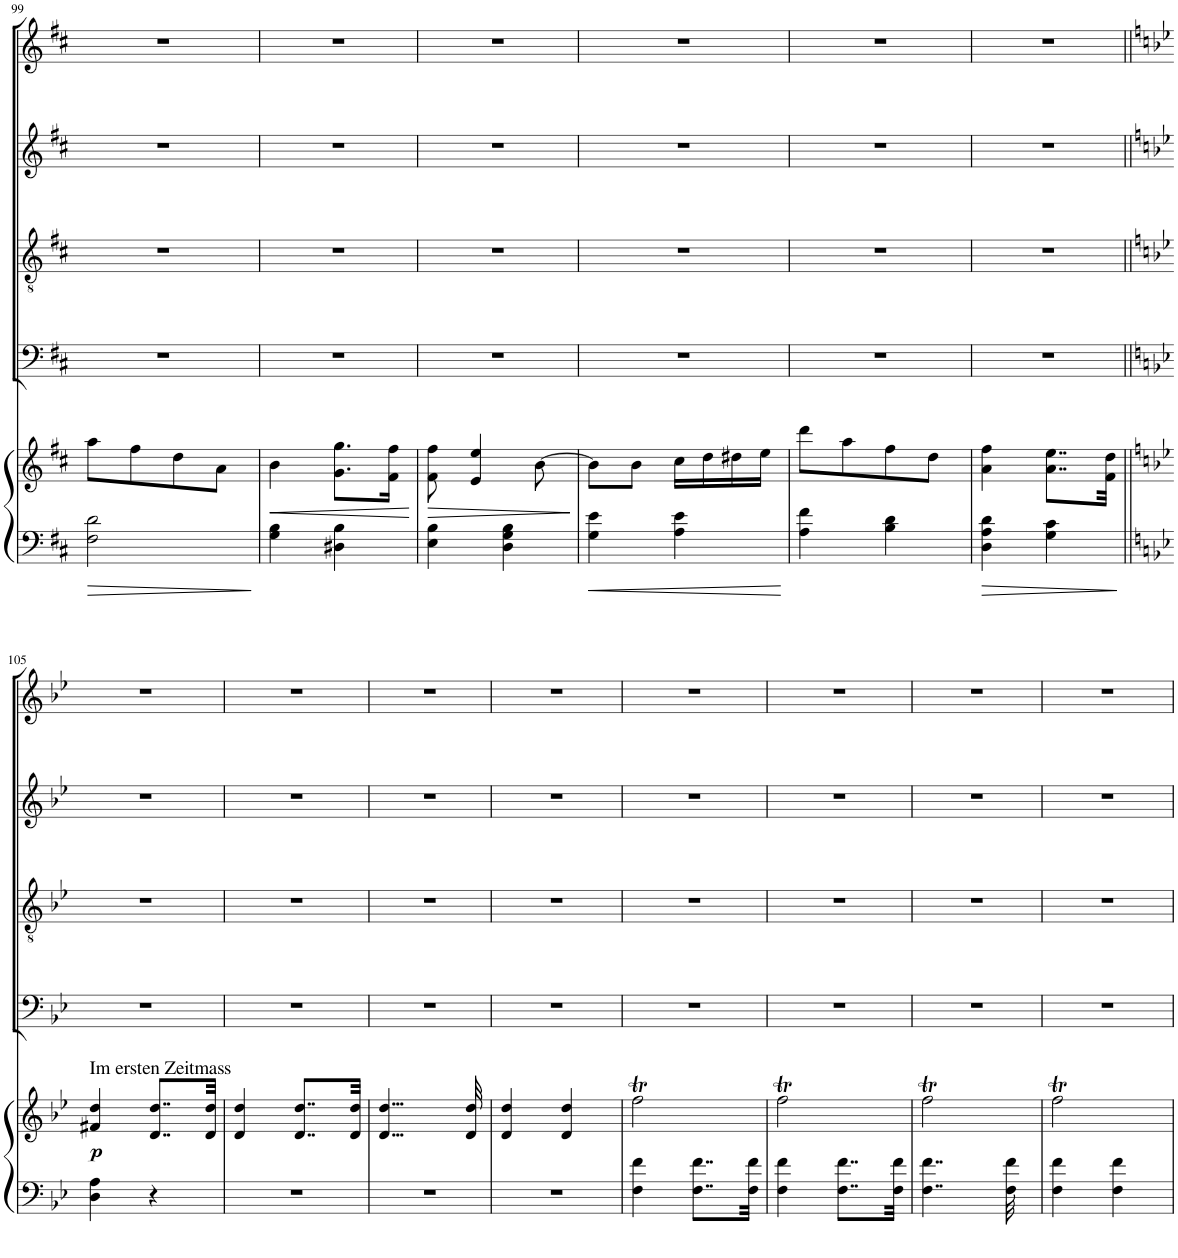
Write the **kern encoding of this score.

**kern	**kern	**dynam	**kern	**kern	**kern	**kern
*part5	*part5	*part5	*part4	*part3	*part2	*part1
*staff6	*staff5	*staff5/6	*staff4	*staff3	*staff2	*staff1
*I"Piano	*	*	*I"Bass	*I"Tenor	*I"Alto	*I"Soprano
!!LO:PB:g=z
*clefF4	*clefG2	*	*clefF4	*clefGv2	*clefG2	*clefG2
*	*	*	*Trd1c2	*Trd1c2	*Trd1c2	*Trd1c2
*k[f#c#]	*k[f#c#]	*	*k[f#c#]	*k[f#c#]	*k[f#c#]	*k[f#c#]
*M2/4	*M2/4	*	*M2/4	*M2/4	*M2/4	*M2/4
=99	=99	=99	=99	=99	=99	=99
2F#\ 2d\	8aa\L	.	2r	2r	2r	2r
.	8ff#\	.	.	.	.	.
.	8dd\	.	.	.	.	.
.	8a\J	.	.	.	.	.
=100	=100	=100	=100	=100	=100	=100
!	!	!LO:HP:b	!	!	!	!
4G\ 4B\	4b\	<	2r	2r	2r	2r
4D#X\ 4B\	8.g\ 8.gg\L	.	.	.	.	.
.	16f#\ 16ff#\Jk	.	.	.	.	.
.	.	[	.	.	.	.
=101	=101	=101	=101	=101	=101	=101
!	!	!LO:HP:b	!	!	!	!
4E\ 4B\	8f#\ 8ff#\	>	2r	2r	2r	2r
.	4e/ 4ee/	.	.	.	.	.
4D\ 4G\ 4B\	.	.	.	.	.	.
.	[8b\	.	.	.	.	.
.	.	]	.	.	.	.
=102	=102	=102	=102	=102	=102	=102
4G\ 4e\	8b\L]	.	2r	2r	2r	2r
.	8b\J	.	.	.	.	.
4A\ 4e\	16cc#\LL	.	.	.	.	.
.	16dd\	.	.	.	.	.
.	16dd#X\	.	.	.	.	.
.	16ee\JJ	.	.	.	.	.
=103	=103	=103	=103	=103	=103	=103
4A\ 4f#\	8ddd\L	.	2r	2r	2r	2r
.	8aa\	.	.	.	.	.
4B\ 4d\	8ff#\	.	.	.	.	.
.	8dd\J	.	.	.	.	.
=104	=104	=104	=104	=104	=104	=104
4D\ 4A\ 4d\	4a\ 4ff#\	.	2r	2r	2r	2r
4G\ 4c#\	8..a\ 8..ee\L	.	.	.	.	.
.	32f#\ 32dd\Jkk	.	.	.	.	.
!!LO:LB:g=z
=105||	=105||	=105||	=105||	=105||	=105||	=105||
*k[b-e-]	*k[b-e-]	*	*k[b-e-]	*k[b-e-]	*k[b-e-]	*k[b-e-]
!	!LO:TX:a:t=Im ersten Zeitmass	!	!	!	!	!
!	!	!LO:DY:b	!	!	!	!
4D\ 4A\	4f#X/ 4dd/	p	2r	2r	2r	2r
4r	8..d/ 8..dd/L	.	.	.	.	.
.	32d/ 32dd/Jkk	.	.	.	.	.
=106	=106	=106	=106	=106	=106	=106
2r	4d/ 4dd/	.	2r	2r	2r	2r
.	8..d/ 8..dd/L	.	.	.	.	.
.	32d/ 32dd/Jkk	.	.	.	.	.
=107	=107	=107	=107	=107	=107	=107
2r	4...d/ 4...dd/	.	2r	2r	2r	2r
.	32d/ 32dd/	.	.	.	.	.
=108	=108	=108	=108	=108	=108	=108
2r	4d/ 4dd/	.	2r	2r	2r	2r
.	4d/ 4dd/	.	.	.	.	.
=109	=109	=109	=109	=109	=109	=109
4F\ 4f\	2ffT\	.	2r	2r	2r	2r
8..F\ 8..f\L	.	.	.	.	.	.
32F\ 32f\Jkk	.	.	.	.	.	.
=110	=110	=110	=110	=110	=110	=110
4F\ 4f\	2ffT\	.	2r	2r	2r	2r
8..F\ 8..f\L	.	.	.	.	.	.
32F\ 32f\Jkk	.	.	.	.	.	.
=111	=111	=111	=111	=111	=111	=111
4..F\ 4..f\	2ffT\	.	2r	2r	2r	2r
32F\ 32f\	.	.	.	.	.	.
32ryy	.	.	.	.	.	.
=112	=112	=112	=112	=112	=112	=112
4F\ 4f\	2ffT\	.	2r	2r	2r	2r
4F\ 4f\	.	.	.	.	.	.
=	=	=	=	=	=	=
*-	*-	*-	*-	*-	*-	*-
